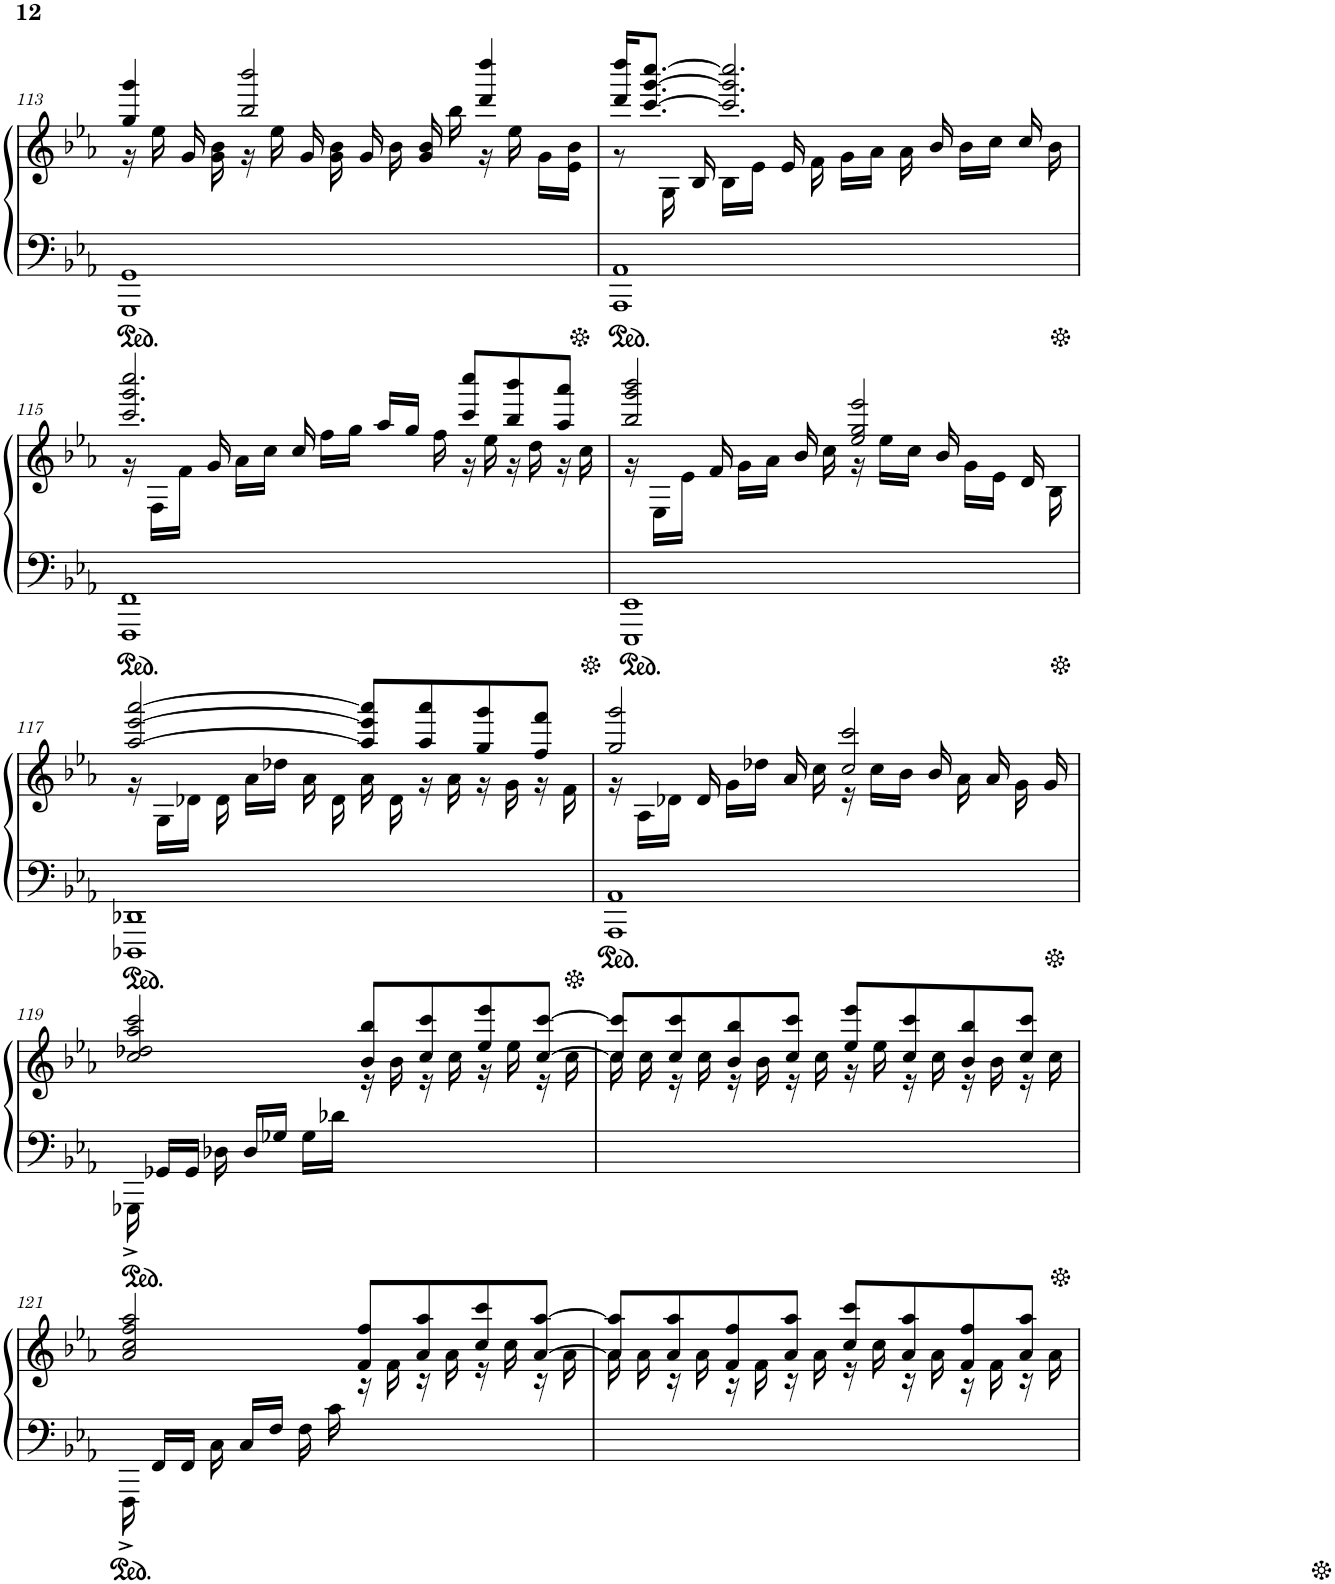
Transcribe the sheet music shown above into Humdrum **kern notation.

**kern	**kern
*part1	*part1
*staff2	*staff1
*I"Piano	*
*I'Pno.	*
!!LO:PB:g=z
*clefF4	*clefG2
*k[b-e-a-]	*k[b-e-a-]
*M4/4	*M4/4
=113	=113
*	*^
1GGG 1GG	4gg/ 4ggg/	16r
.	.	16ee-\
.	.	16g/
.	.	16g\ 16b-\
.	2bb-/ 2bbb-/	16r
.	.	16ee-\
.	.	16g/
.	.	16g\ 16b-\
.	.	16g/
.	.	16b-\
.	.	16g/ 16b-/
.	.	16bb-\
.	4ddd/ 4dddd/	16r
.	.	16ee-\
.	.	16g\LL
.	.	16e-\ 16b-\JJ
=114	=114	=114
1AAA- 1AA-	16ddd/ 16dddd/KL	8r
.	[8.ccc/ [8.ggg/ [8.cccc/J	.
.	.	16G\
.	.	16B-/
.	2.ccc/] 2.ggg/] 2.cccc/]	16B-\LL
.	.	16e-\JJ
.	.	16e-/
.	.	16f\
.	.	16g\LL
.	.	16a-\JJ
.	.	16a-\
.	.	16b-/
.	.	16b-\LL
.	.	16cc\JJ
.	.	16cc/
.	.	16b-\
!!LO:LB:g=z	!!
=115	=115	=115
1FFF 1FF	2.ccc/ 2.ggg/ 2.cccc/	16r
.	.	16F\LL
.	.	16f\JJ
.	.	16g/
.	.	16a-\LL
.	.	16cc\JJ
.	.	16cc/
.	.	16ff\LL
.	.	16gg\JJ
.	.	16aa-/LL
.	.	16gg/JJ
.	.	16ff\
*	*Xbrackettup	*brackettup
.	12ccc/ 12cccc/L	24r
.	.	24ee-\
.	12bb-/ 12bbb-/	24r
.	.	24dd\
.	12aa-/ 12aaa-/J	24r
.	.	24cc\
=116	=116	=116
1EEE- 1EE-	2bb-/ 2ggg/ 2bbb-/	16r
.	.	16E-\LL
.	.	16e-\JJ
.	.	16f/
.	.	16g\LL
.	.	16a-\JJ
.	.	16b-/
.	.	16cc\
.	2ee-/ 2gg/ 2eee-/	16r
.	.	16ee-\LL
.	.	16cc\JJ
.	.	16b-/
.	.	16g\LL
.	.	16e-\JJ
.	.	16d/
.	.	16B-\
!!LO:LB:g=z	!!
=117	=117	=117
1DDD-X 1DD-X	[2aa-/ [2eee-/ [2aaa-/	16r
.	.	16G\LL
.	.	16d-X\JJ
.	.	16d-\
.	.	16a-\LL
.	.	16dd-X\JJ
.	.	16a-\
.	.	16d-\
.	8aa-/] 8eee-/] 8aaa-/]L	16a-\
.	.	16d-\
.	8aa-/ 8aaa-/	16r
.	.	16a-\
.	8gg/ 8ggg/	16r
.	.	16g\
.	8ff/ 8fff/J	16r
.	.	16f\
=118	=118	=118
1AAA- 1AA-	2gg/ 2ggg/	16r
.	.	16A-\LL
.	.	16d-X\JJ
.	.	16d-/
.	.	16g\LL
.	.	16dd-X\JJ
.	.	16a-/
.	.	16cc\
.	2cc/ 2ccc/	16r
.	.	16cc\LL
.	.	16b-\JJ
.	.	16b-/
.	.	16a-\
.	.	16a-/
.	.	16g\
.	.	16g/
!!LO:LB:g=z	!!
=119	=119	=119
16GGG-X^<\	2cc/ 2dd-X/ 2aa-/ 2ccc/	2ryy
16GG-X/LL	.	.
16GG-/JJ	.	.
16D-X\	.	.
16D-/LL	.	.
16G-X/JJ	.	.
16G-\LL	.	.
16d-X\JJ	.	.
2ryy	8b-/ 8bb-/L	16r
.	.	16b-\
.	8cc/ 8ccc/	16r
.	.	16cc\
.	8ee-/ 8eee-/	16r
.	.	16ee-\
.	[8cc/ [8ccc/J	16r
.	.	16cc\
=120	=120	=120
1ryy	8cc/] 8ccc/]L	16cc\
.	.	16cc\
.	8cc/ 8ccc/	16r
.	.	16cc\
.	8b-/ 8bb-/	16r
.	.	16b-\
.	8cc/ 8ccc/J	16r
.	.	16cc\
.	8ee-/ 8eee-/L	16r
.	.	16ee-\
.	8cc/ 8ccc/	16r
.	.	16cc\
.	8b-/ 8bb-/	16r
.	.	16b-\
.	8cc/ 8ccc/J	16r
.	.	16cc\
!!LO:LB:g=z	!!
=121	=121	=121
16FFF^<\	2a-/ 2cc/ 2ff/ 2aa-/	2ryy
16FF/LL	.	.
16FF/JJ	.	.
16C\	.	.
16C/LL	.	.
16F/JJ	.	.
16F\	.	.
16c\	.	.
2ryy	8f/ 8ff/L	16r
.	.	16f\
.	8a-/ 8aa-/	16r
.	.	16a-\
.	8cc/ 8ccc/	16r
.	.	16cc\
.	[8a-/ [8aa-/J	16r
.	.	16a-\
=122	=122	=122
1ryy	8a-/] 8aa-/]L	16a-\
.	.	16a-\
.	8a-/ 8aa-/	16r
.	.	16a-\
.	8f/ 8ff/	16r
.	.	16f\
.	8a-/ 8aa-/J	16r
.	.	16a-\
.	8cc/ 8ccc/L	16r
.	.	16cc\
.	8a-/ 8aa-/	16r
.	.	16a-\
.	8f/ 8ff/	16r
.	.	16f\
.	8a-/ 8aa-/J	16r
.	.	16a-\
*	*v	*v
=	=
*-	*-
